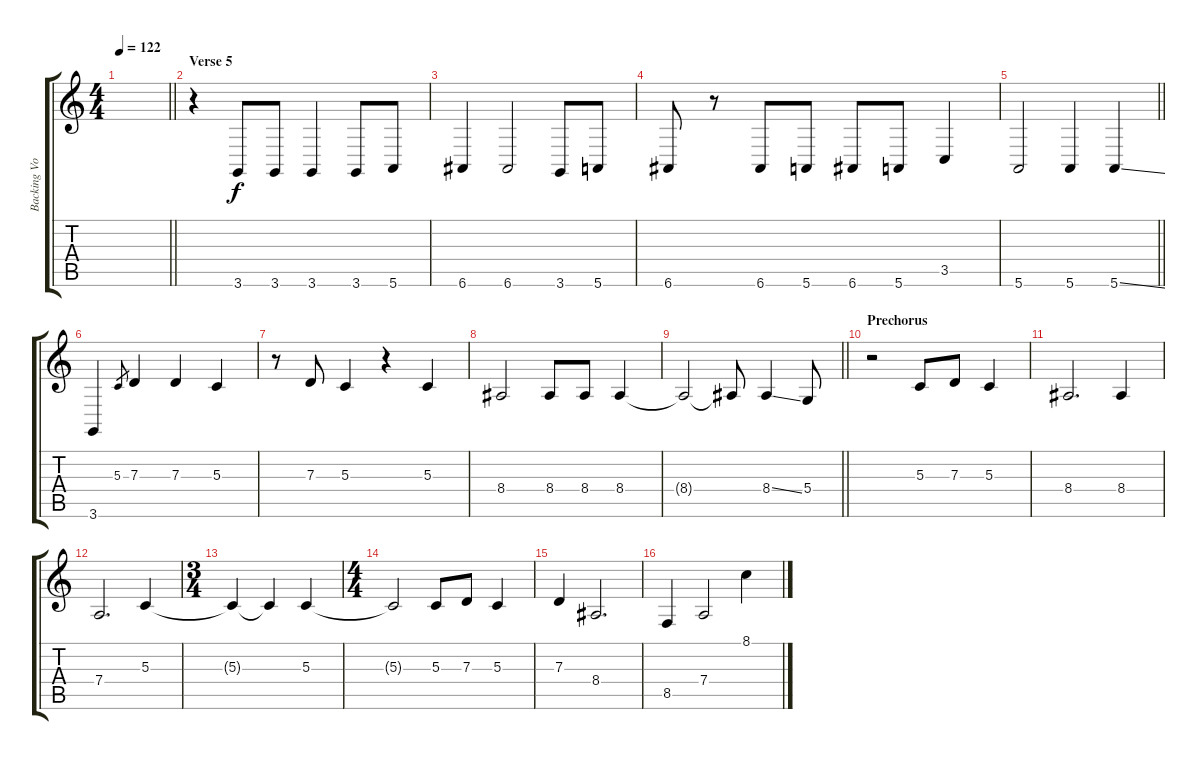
\track ("Backing Vocals" "Backing Vo") {instrument sopranosax}
\staff {score tabs}
\tuning (E4 B3 G3 D3 A2 E2) {hide}
\ts (4 4)
\tempo 122
\clef g2
\barLineRight lightlight
\ks c
|
\section ("" "Verse 5")
r.4 3.6.8 3.6.8 3.6.4 3.6.8 5.6.8 |
6.6.4 6.6.2 3.6.8 5.6.8 |
6.6.8 r.8 6.6.8 5.6.8 6.6.8 5.6.8 3.5.4 |
\barLineRight lightlight
5.6.2 5.6.4 5.6{ss}.4 |
3.6.4 5.3.8{gr} 7.3.4 7.3.4 5.3.4 |
r.8 7.3.8 5.3.4 r.4 5.3.4 |
8.4.2 8.4.8 8.4.8 8.4.4 |
\barLineRight lightlight
8.4{t}.2 8.4{t}.8 8.4{ss}.4 5.4.8 |
\section ("" "Prechorus")
r.2 5.3.8 7.3.8 5.3.4 |
8.4.2{d} 8.4.4 |
7.4.2{d} 5.3.4 |
\ts (3 4)
5.3{t}.4 5.3{t}.4 5.3.4 |
\ts (4 4)
5.3{t}.2 5.3.8 7.3.8 5.3.4 |
7.3.4 8.4.2{d} |
8.5.4 7.4.2 8.1.4
